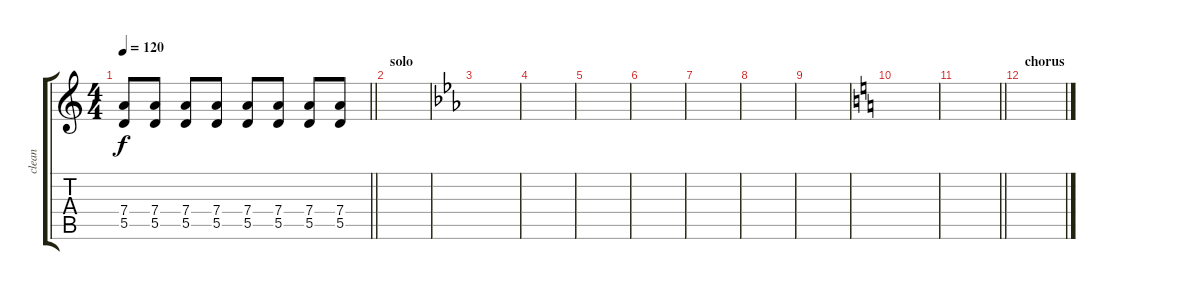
\track ("clean" "clean") {instrument electricguitarmuted}
\staff {score tabs}
\tuning (E4 B3 G3 D3 A2 E2) {hide}
\ts (4 4)
\tempo 120
\clef g2
\barLineRight lightlight
\ks c
(7.4 5.5).8{dy f} (7.4 5.5).8 (7.4 5.5).8 (7.4 5.5).8 (7.4 5.5).8 (7.4 5.5).8 (7.4 5.5).8 (7.4 5.5).8 |
\section ("" "solo")
|
\ks eb
|
|
|
|
|
|
|
\ks c
|
\barLineRight lightlight
|
\section ("" "chorus")
